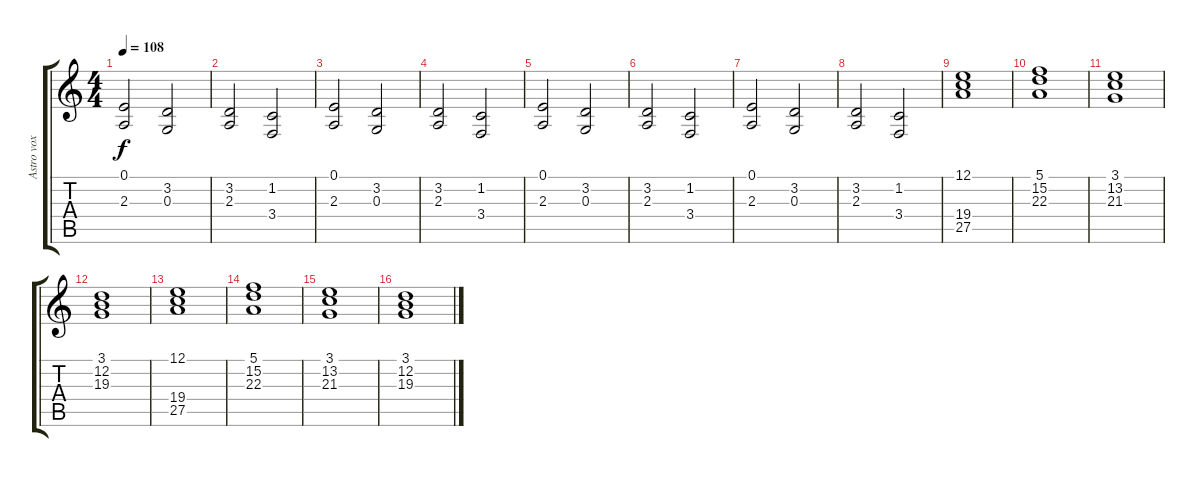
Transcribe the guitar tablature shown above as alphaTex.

\track ("Astro vox" "Astro vox") {instrument violin}
\staff {score tabs}
\tuning (E4 B3 G3 D3 A2 E2) {hide}
\ts (4 4)
\tempo 108
\clef g2
\ks c
(0.1 2.3).2{dy f} (3.2 0.3).2 |
(3.2 2.3).2 (1.2 3.4).2 |
(0.1 2.3).2 (3.2 0.3).2 |
(3.2 2.3).2 (1.2 3.4).2 |
(0.1 2.3).2 (3.2 0.3).2 |
(3.2 2.3).2 (1.2 3.4).2 |
(0.1 2.3).2 (3.2 0.3).2 |
(3.2 2.3).2 (1.2 3.4).2 |
(12.1 19.4 27.5).1 |
(5.1 15.2 22.3).1 |
(3.1 13.2 21.3).1 |
(3.1 12.2 19.3).1 |
(12.1 19.4 27.5).1 |
(5.1 15.2 22.3).1 |
(3.1 13.2 21.3).1 |
(3.1 12.2 19.3).1
